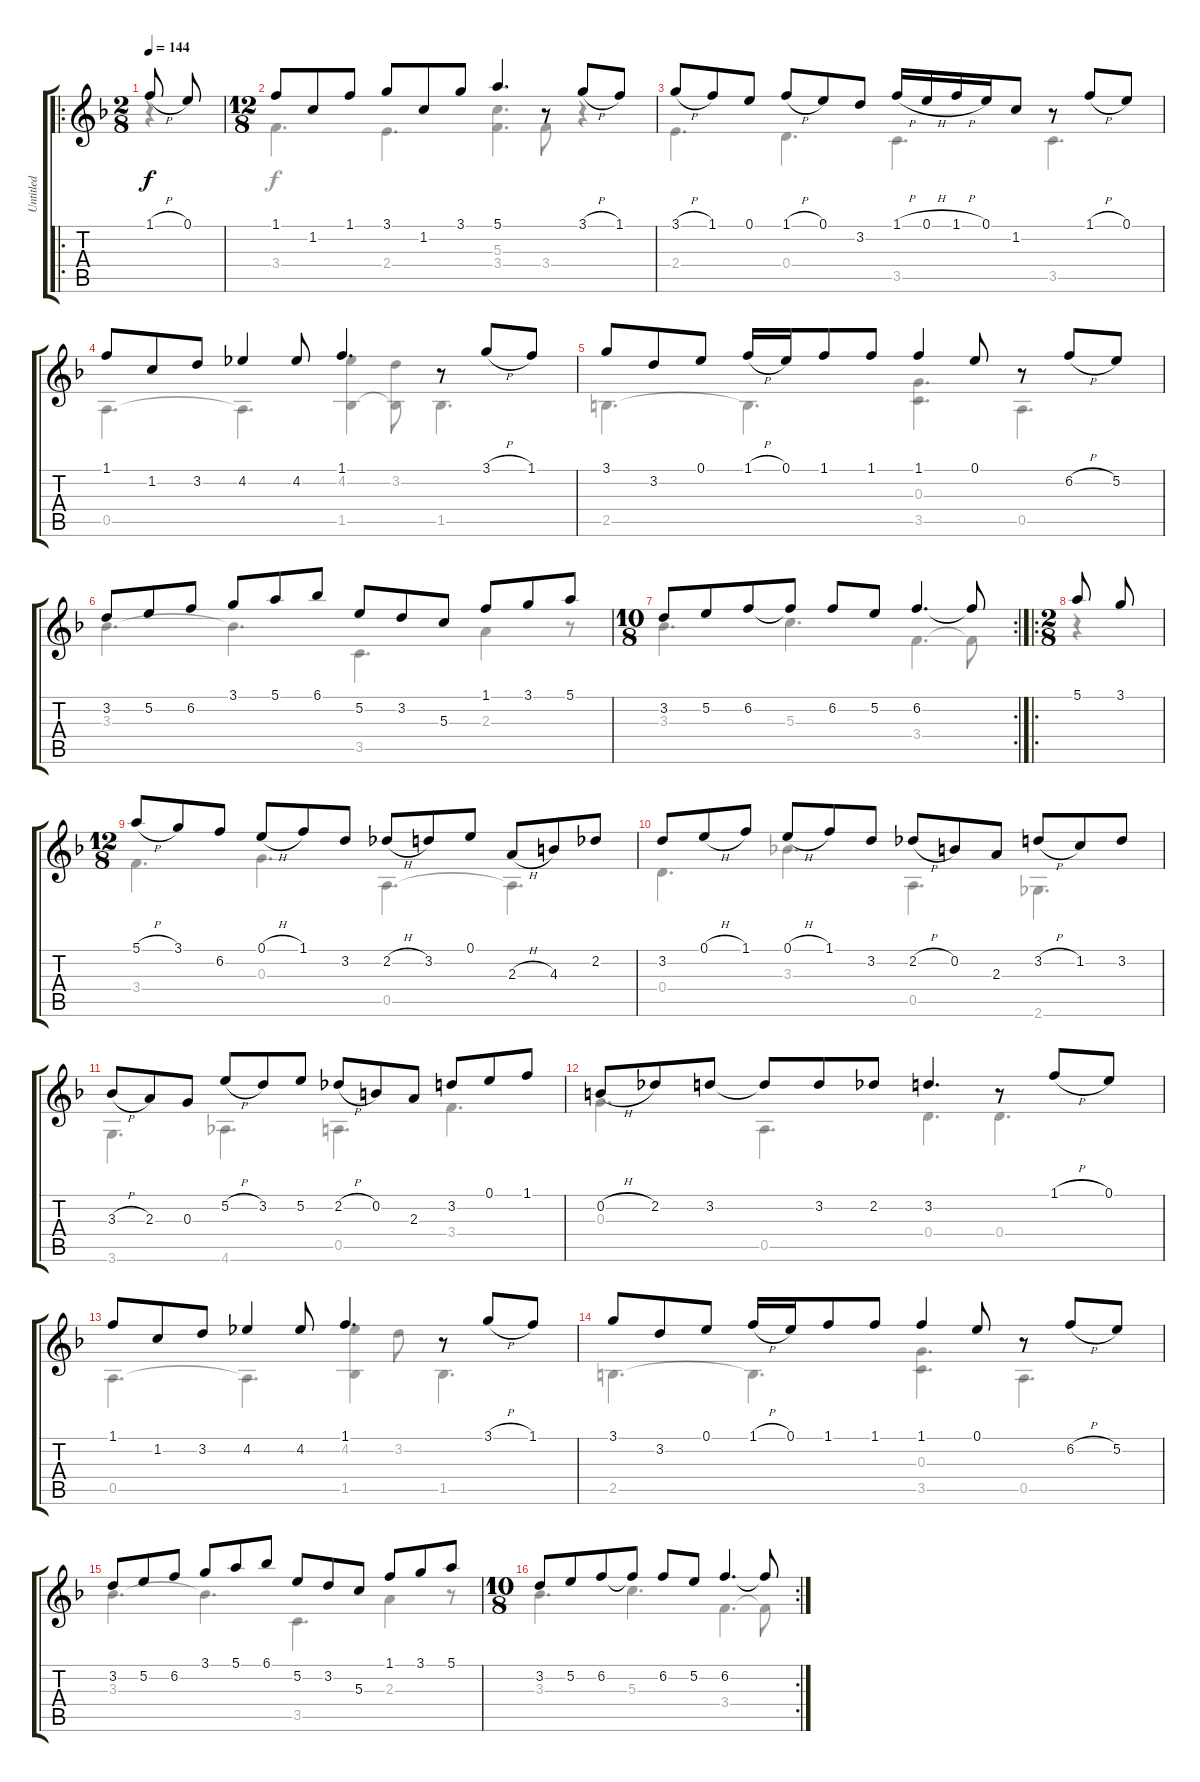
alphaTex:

\track ("Untitled" "Untitled") {instrument acousticguitarnylon}
\staff {score tabs}
\tuning (E4 B3 G3 D3 A2 E2) {hide}
\voice
\ro
\ts (2 8)
\tempo 144
\clef g2
\ks f
1.1{h}.8{dy f instrument acousticguitarnylon} 0.1.8 |
\ts (12 8)
1.1.8 1.2.8 1.1.8 3.1.8 1.2.8 3.1.8 5.1.4{d} r.8 3.1{h}.8 1.1.8 |
3.1{h}.8 1.1.8 0.1.8 1.1{h}.8 0.1.8 3.2.8 1.1{h}.16 0.1{h}.16 1.1{h}.16 0.1.16 1.2.8 r.8 1.1{h}.8 0.1.8 |
1.1.8 1.2.8 3.2.8 4.2.4 4.2.8 1.1.4{d} r.8 3.1{h}.8 1.1.8 |
3.1.8 3.2.8 0.1.8 1.1{h}.16 0.1.16 1.1.8 1.1.8 1.1.4 0.1.8 r.8 6.2{h}.8 5.2.8 |
3.2.8 5.2.8 6.2.8 3.1.8 5.1.8 6.1.8 5.2.8 3.2.8 5.3.8 1.1.8 3.1.8 5.1.8 |
\rc 2
\ts (10 8)
3.2.8 5.2.8 6.2.8 6.2{t}.8 6.2.8 5.2.8 6.2.4{d} 6.2{t}.8 |
\ro
\ts (2 8)
5.1.8 3.1.8 |
\ts (12 8)
5.1{h}.8 3.1.8 6.2.8 0.1{h}.8 1.1.8 3.2.8 2.2{h}.8 3.2.8 0.1.8 2.3{h}.8 4.3.8 2.2.8 |
3.2.8 0.1{h}.8 1.1.8 0.1{h}.8 1.1.8 3.2.8 2.2{h}.8 0.2.8 2.3.8 3.2{h}.8 1.2.8 3.2.8 |
3.3{h}.8 2.3.8 0.3.8 5.2{h}.8 3.2.8 5.2.8 2.2{h}.8 0.2.8 2.3.8 3.2.8 0.1.8 1.1.8 |
0.2{h}.8 2.2.8 3.2.8 3.2{t}.8 3.2.8 2.2.8 3.2.4{d} r.8 1.1{h}.8 0.1.8 |
1.1.8 1.2.8 3.2.8 4.2.4 4.2.8 1.1.4{d} r.8 3.1{h}.8 1.1.8 |
3.1.8 3.2.8 0.1.8 1.1{h}.16 0.1.16 1.1.8 1.1.8 1.1.4 0.1.8 r.8 6.2{h}.8 5.2.8 |
3.2.8 5.2.8 6.2.8 3.1.8 5.1.8 6.1.8 5.2.8 3.2.8 5.3.8 1.1.8 3.1.8 5.1.8 |
\rc 2
\ts (10 8)
3.2.8 5.2.8 6.2.8 6.2{t}.8 6.2.8 5.2.8 6.2.4{d} 6.2{t}.8
\voice
\clef g2
\ottava regular
\simile none
\ks f
r.4{dy f} |
3.4.4{d} 2.4.4{d} (5.3 3.4).4{d} 3.4.8 r.4 |
2.4.4{d} 0.4.4{d} 3.5.4{d} 3.5.4{d} |
0.5.4{d} 0.5{t}.4{d} (4.2 1.5).4 (3.2 1.5{t}).8 1.5.4{d} |
2.5.4{d} 2.5{t}.4{d} (0.3 3.5).4{d} 0.5.4{d} |
3.3.4{d} 3.3{t}.4{d} 3.5.4{d} 2.3.4 r.8 |
3.3.4{d} 5.3.4{d} 3.4.4{d} 3.4{t}.8 |
r.4 |
3.4.4{d} 0.3.4{d} 0.5.4{d} 0.5{t}.4{d} |
0.4.4{d} 3.3.4{d} 0.5.4{d} 2.6.4{d} |
3.6.4{d} 4.6.4{d} 0.5.4{d} 3.4.4{d} |
0.3.4{d} 0.5.4{d} 0.4.4{d} 0.4.4{d} |
0.5.4{d} 0.5{t}.4{d} (4.2 1.5).4 3.2.8 1.5.4{d} |
2.5.4{d} 2.5{t}.4{d} (0.3 3.5).4{d} 0.5.4{d} |
3.3.4{d} 3.3{t}.4{d} 3.5.4{d} 2.3.4 r.8 |
3.3.4{d} 5.3.4{d} 3.4.4{d} 3.4{t}.8
